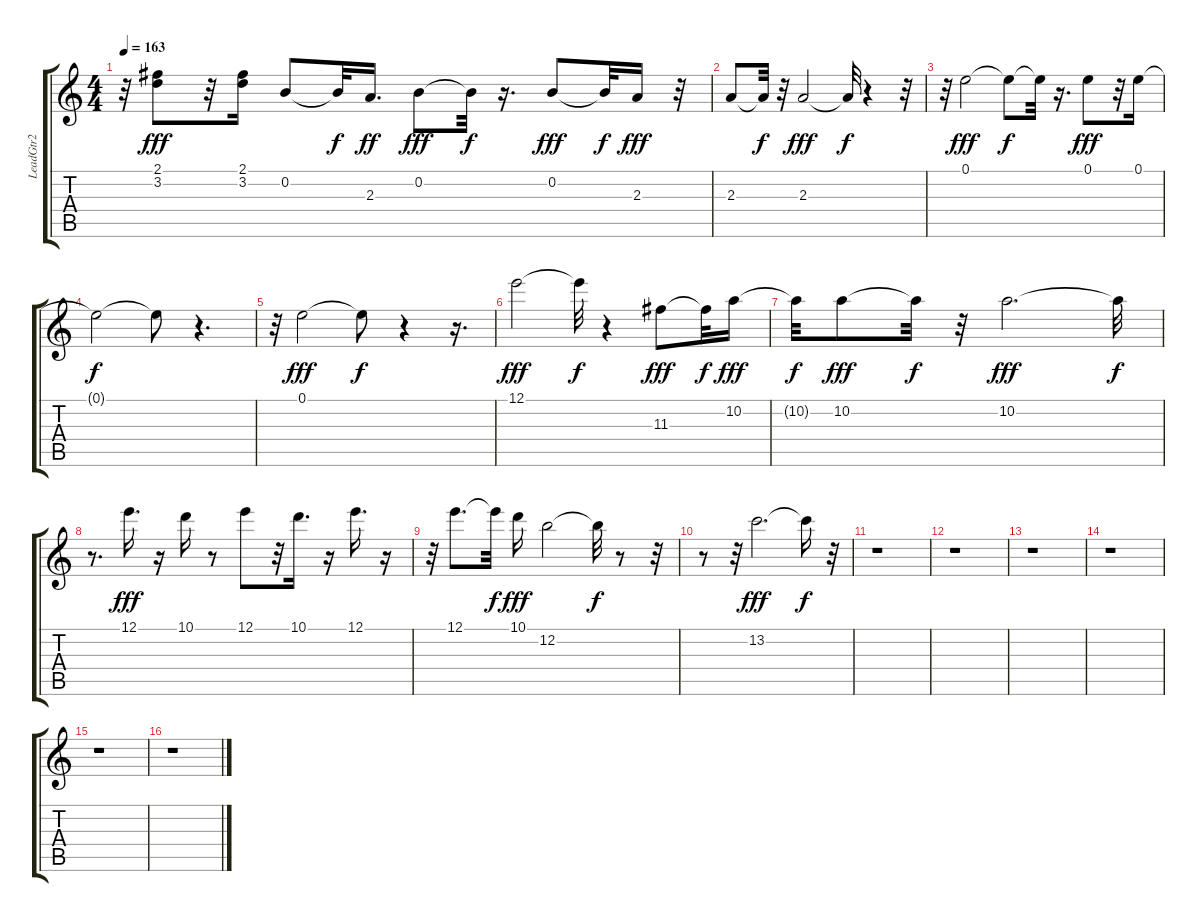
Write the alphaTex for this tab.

\track ("LeadGtr2            " "LeadGtr2  ") {instrument electricguitarclean}
\staff {score tabs}
\tuning (E4 B3 G3 D3 A2 E2) {hide}
\ts (4 4)
\tempo 163
\clef g2
\ks c
r.32{dy f} (2.1 3.2).8{dy fff} r.32 (2.1 3.2).16 0.2.8 0.2{t}.32{dy f} 2.3.16{d dy ff} 0.2.8{dy fff} 0.2{t}.32{dy f} r.16{d} 0.2.8{dy fff} 0.2{t}.32{dy f} 2.3.16{dy fff} r.32 |
2.3.8 2.3{t}.32{dy f} r.32 2.3.2{dy fff} 2.3{t}.32{dy f} r.4 r.32 |
r.32 0.1.2{dy fff} 0.1{t}.8{dy f} 0.1{t}.32 r.16{d} 0.1.8{dy fff} r.32 0.1.16 |
0.1{t}.2{dy f} 0.1{t}.8 r.4{d} |
r.32 0.1.2{dy fff} 0.1{t}.8{dy f} r.4 r.16{d} |
12.1.2{dy fff} 12.1{t}.32{dy f} r.4 11.3.8{dy fff} 11.3{t}.32{dy f} 10.2.16{dy fff} |
10.2{t}.32{dy f} 10.2.8{dy fff} 10.2{t}.32{dy f} r.32 10.2.2{d dy fff} 10.2{t}.32{dy f} |
r.8{d} 12.1.16{d dy fff} r.16 10.1.16 r.8 12.1.8 r.32 10.1.16{d} r.16 12.1.16{d} r.16 |
r.32 12.1.8{d} 12.1{t}.32{dy f} 10.1.16{dy fff} 12.2.2 12.2{t}.32{dy f} r.8 r.32 |
r.8 r.32 13.2.2{d dy fff} 13.2{t}.16{dy f} r.32 |
r.1 |
r.1 |
r.1 |
r.1 |
r.1 |
r.1
